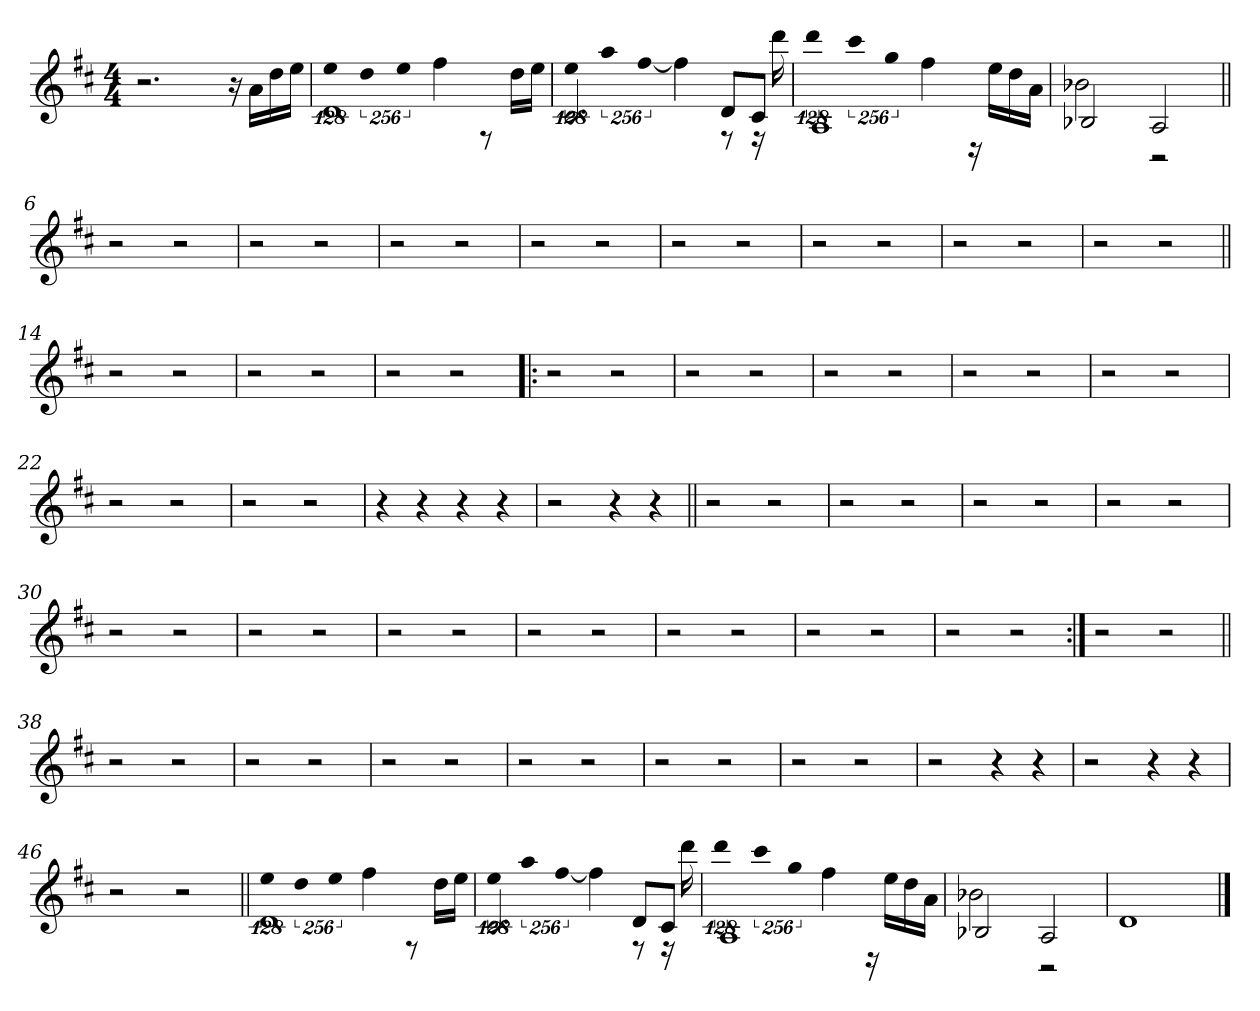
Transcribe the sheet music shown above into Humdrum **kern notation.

**kern
*part1
*staff1
!!LO:PB:g=z
*clefG2
*k[f#c#]
*D:
*M4/4
*MM65
=1
2.r
16r
16ai\LL
16ddi\
16eei\JJ
=2
*^
!	!LO:N:vis=4
1di	512%85eei\
!	!LO:N:vis=4
.	1024%171ddi\
!	!LO:N:vis=4
.	1024%171eei\
.	4ff#i\
.	8r
.	16ddi\LL
.	16eei\JJ
=3	=3
!	!LO:N:vis=4
2.c#i/	512%85eei\
!	!LO:N:vis=4
.	1024%171aai\
!	!LO:N:vis=4
.	[<1024%171ff#i\
.	4ff#i\]
8di/L	8r
8c#i/J	16r
.	16dddi\
=4	=4
!	!LO:N:vis=4
1Ai	512%85dddi\
!	!LO:N:vis=4
.	1024%171ccc#i\
!	!LO:N:vis=4
.	1024%171ggi\
.	4ff#i\
.	16r
.	16eei\LL
.	16ddi\
.	16ai\JJ
!!LO:LB:g=z	!!
=5	=5
2B-Xi/	2b-Xi\
2Ai/	2r
*v	*v
=6||
2r
2r
=7
2r
2r
=8
2r
2r
=9
2r
2r
=10
2r
2r
!!LO:LB:g=z
=11
2r
2r
=12
2r
2r
=13
2r
2r
=14||
2r
2r
=15
2r
2r
=16
2r
2r
!!LO:LB:g=z
=17!|:
2r
2r
=18
2r
2r
=19
2r
2r
=20
2r
2r
=21
2r
2r
!!LO:LB:g=z
=22
2r
2r
=23
2r
2r
=24
4r
4r
4r
4r
=25
2r
4r
4r
!!LO:LB:g=z
=26||
2r
2r
=27
2r
2r
=28
2r
2r
=29
2r
2r
=30
2r
2r
=31
2r
2r
=32
2r
2r
=33
2r
2r
=34
2r
2r
=35
2r
2r
=36
2r
2r
!!LO:LB:g=z
=37:|!
2r
2r
=38||
2r
2r
=39
2r
2r
=40
2r
2r
=41
2r
2r
=42
2r
2r
!!LO:LB:g=z
=43
2r
2r
=44
2r
4r
4r
=45
2r
4r
4r
=46
2r
2r
=47||
*^
!	!LO:N:vis=4
1di	512%85eei\
!	!LO:N:vis=4
.	1024%171ddi\
!	!LO:N:vis=4
.	1024%171eei\
.	4ff#i\
.	8r
.	16ddi\LL
.	16eei\JJ
!!LO:LB:g=z	!!
=48	=48
!	!LO:N:vis=4
2.c#i/	512%85eei\
!	!LO:N:vis=4
.	1024%171aai\
!	!LO:N:vis=4
.	[<1024%171ff#i\
.	4ff#i\]
8di/L	8r
8c#i/J	16r
.	16dddi\
=49	=49
!	!LO:N:vis=4
1Ai	512%85dddi\
!	!LO:N:vis=4
.	1024%171ccc#i\
!	!LO:N:vis=4
.	1024%171ggi\
.	4ff#i\
.	16r
.	16eei\LL
.	16ddi\
.	16ai\JJ
=50	=50
2B-Xi/	2b-Xi\
2Ai/	2r
*v	*v
=51
1di
==
*-
